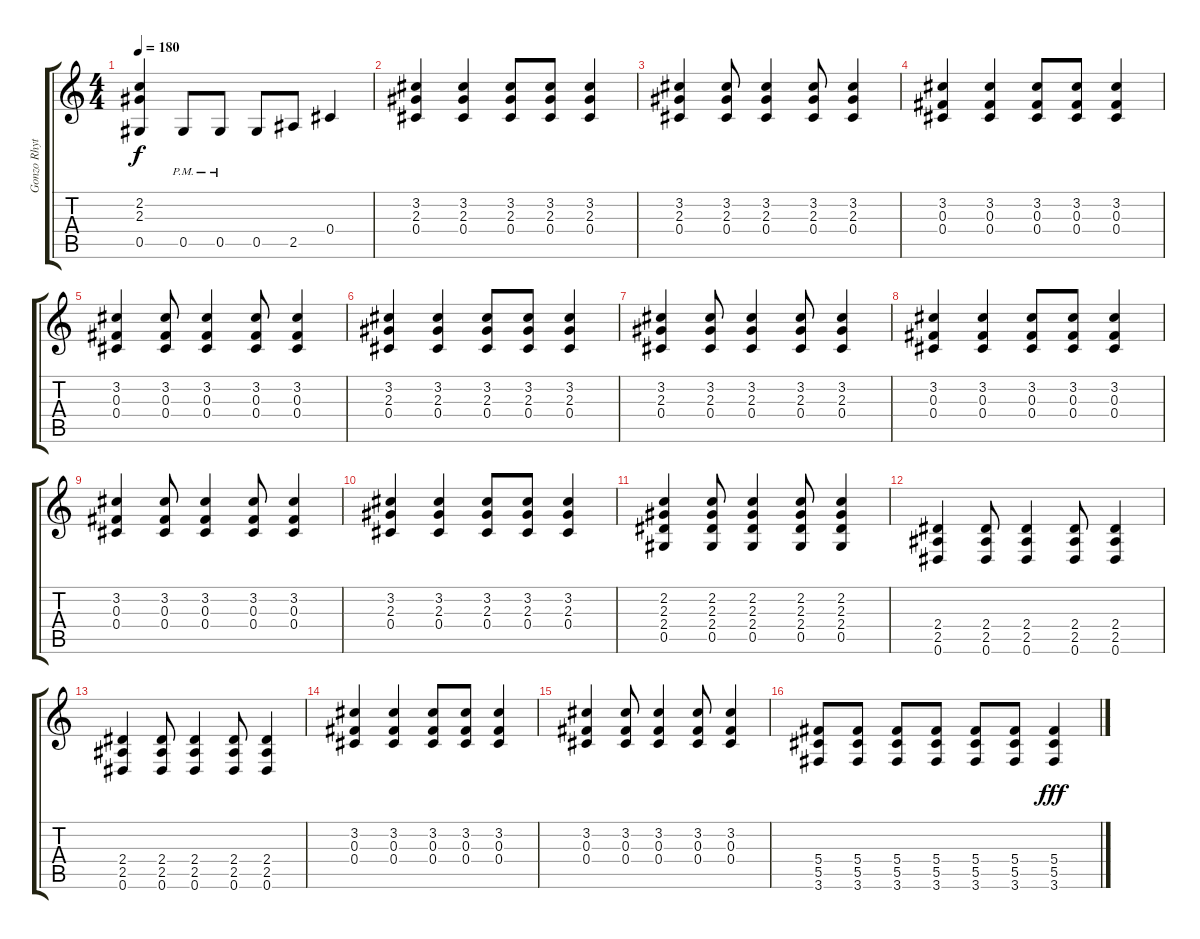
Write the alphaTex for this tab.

\track ("Gonzo Rhythm III" "Gonzo Rhyt") {instrument overdrivenguitar}
\staff {score tabs}
\tuning (Eb4 Bb3 Gb3 Db3 Ab2 Eb2) {hide}
\ts (4 4)
\tempo 180
\clef g2
\ks c
(2.2 2.3 0.5).4{dy f} 0.5{pm}.8 0.5{pm}.8 0.5.8 2.5.8 0.4.4 |
(3.2 2.3 0.4).4 (3.2 2.3 0.4).4 (3.2 2.3 0.4).8 (3.2 2.3 0.4).8 (3.2 2.3 0.4).4 |
(3.2 2.3 0.4).4 (3.2 2.3 0.4).8 (3.2 2.3 0.4).4 (3.2 2.3 0.4).8 (3.2 2.3 0.4).4 |
(3.2 0.3 0.4).4 (3.2 0.3 0.4).4 (3.2 0.3 0.4).8 (3.2 0.3 0.4).8 (3.2 0.3 0.4).4 |
(3.2 0.3 0.4).4 (3.2 0.3 0.4).8 (3.2 0.3 0.4).4 (3.2 0.3 0.4).8 (3.2 0.3 0.4).4 |
(3.2 2.3 0.4).4 (3.2 2.3 0.4).4 (3.2 2.3 0.4).8 (3.2 2.3 0.4).8 (3.2 2.3 0.4).4 |
(3.2 2.3 0.4).4 (3.2 2.3 0.4).8 (3.2 2.3 0.4).4 (3.2 2.3 0.4).8 (3.2 2.3 0.4).4 |
(3.2 0.3 0.4).4 (3.2 0.3 0.4).4 (3.2 0.3 0.4).8 (3.2 0.3 0.4).8 (3.2 0.3 0.4).4 |
(3.2 0.3 0.4).4 (3.2 0.3 0.4).8 (3.2 0.3 0.4).4 (3.2 0.3 0.4).8 (3.2 0.3 0.4).4 |
(3.2 2.3 0.4).4 (3.2 2.3 0.4).4 (3.2 2.3 0.4).8 (3.2 2.3 0.4).8 (3.2 2.3 0.4).4 |
(2.2 2.3 2.4 0.5).4 (2.2 2.3 2.4 0.5).8 (2.2 2.3 2.4 0.5).4 (2.2 2.3 2.4 0.5).8 (2.2 2.3 2.4 0.5).4 |
(2.4 2.5 0.6).4 (2.4 2.5 0.6).8 (2.4 2.5 0.6).4 (2.4 2.5 0.6).8 (2.4 2.5 0.6).4 |
(2.4 2.5 0.6).4 (2.4 2.5 0.6).8 (2.4 2.5 0.6).4 (2.4 2.5 0.6).8 (2.4 2.5 0.6).4 |
(3.2 0.3 0.4).4 (3.2 0.3 0.4).4 (3.2 0.3 0.4).8 (3.2 0.3 0.4).8 (3.2 0.3 0.4).4 |
(3.2 0.3 0.4).4 (3.2 0.3 0.4).8 (3.2 0.3 0.4).4 (3.2 0.3 0.4).8 (3.2 0.3 0.4).4 |
(5.4 5.5 3.6).8 (5.4 5.5 3.6).8 (5.4 5.5 3.6).8 (5.4 5.5 3.6).8 (5.4 5.5 3.6).8 (5.4 5.5 3.6).8 (5.4 5.5 3.6).4{dy fff}
